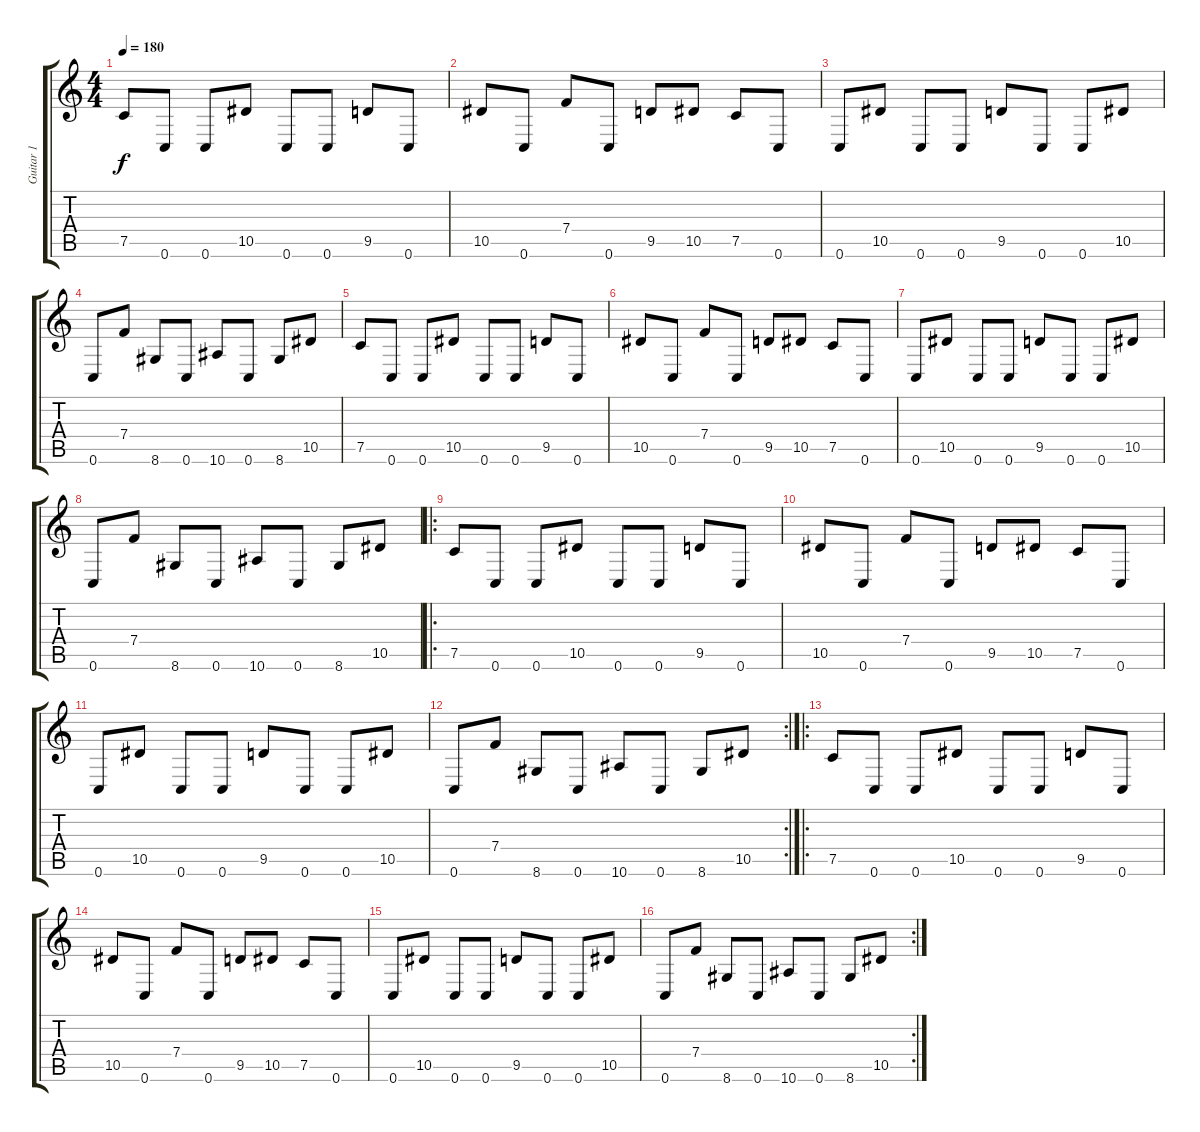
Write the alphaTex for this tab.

\track ("Guitar 1" "Guitar 1") {instrument distortionguitar}
\staff {score tabs}
\tuning (C4 G3 Eb3 Bb2 F2 C2) {hide}
\ts (4 4)
\tempo 180
\clef g2
\ks c
7.5.8{dy f} 0.6.8 0.6.8 10.5.8 0.6.8 0.6.8 9.5.8 0.6.8 |
10.5.8 0.6.8 7.4.8 0.6.8 9.5.8 10.5.8 7.5.8 0.6.8 |
0.6.8 10.5.8 0.6.8 0.6.8 9.5.8 0.6.8 0.6.8 10.5.8 |
0.6.8 7.4.8 8.6.8 0.6.8 10.6.8 0.6.8 8.6.8 10.5.8 |
7.5.8 0.6.8 0.6.8 10.5.8 0.6.8 0.6.8 9.5.8 0.6.8 |
10.5.8 0.6.8 7.4.8 0.6.8 9.5.8 10.5.8 7.5.8 0.6.8 |
0.6.8 10.5.8 0.6.8 0.6.8 9.5.8 0.6.8 0.6.8 10.5.8 |
0.6.8 7.4.8 8.6.8 0.6.8 10.6.8 0.6.8 8.6.8 10.5.8 |
\ro
7.5.8 0.6.8 0.6.8 10.5.8 0.6.8 0.6.8 9.5.8 0.6.8 |
10.5.8 0.6.8 7.4.8 0.6.8 9.5.8 10.5.8 7.5.8 0.6.8 |
0.6.8 10.5.8 0.6.8 0.6.8 9.5.8 0.6.8 0.6.8 10.5.8 |
\rc 2
0.6.8 7.4.8 8.6.8 0.6.8 10.6.8 0.6.8 8.6.8 10.5.8 |
\ro
7.5.8 0.6.8 0.6.8 10.5.8 0.6.8 0.6.8 9.5.8 0.6.8 |
10.5.8 0.6.8 7.4.8 0.6.8 9.5.8 10.5.8 7.5.8 0.6.8 |
0.6.8 10.5.8 0.6.8 0.6.8 9.5.8 0.6.8 0.6.8 10.5.8 |
\rc 2
0.6.8 7.4.8 8.6.8 0.6.8 10.6.8 0.6.8 8.6.8 10.5.8
